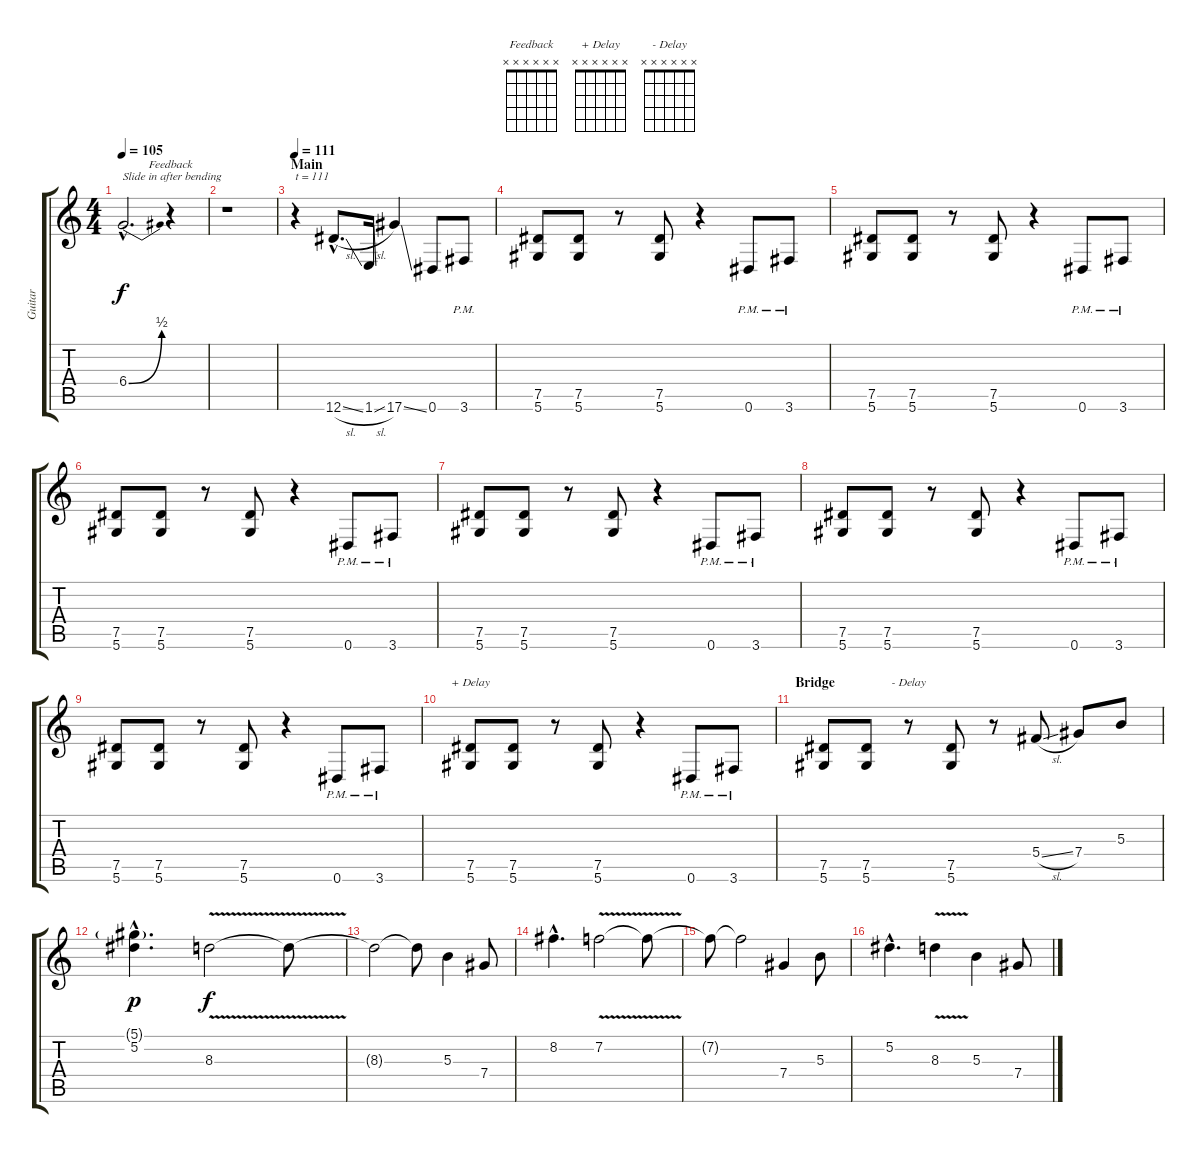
\track ("Guitar" "Guitar") {instrument distortionguitar}
\staff {score tabs}
\tuning (Eb4 Bb3 Gb3 Db3 Ab2 Eb2) {hide}
\chord ("Feedback" x x x x x x)
\chord ("+ Delay" x x x x x x)
\chord ("- Delay" x x x x x x)
\ts (4 4)
\tempo 105
\clef g2
\ks c
6.4{be (bend 0 0 60 2) hac}.2{d txt "Slide in after bending" dy f} r.4{ch "Feedback"} |
r.1 |
\section ("" "Main")
\tempo 111
r.4{txt "t = 111"} 12.6{sl hac}.8{d} 1.6{sl}.16 17.6{ss}.4 0.6.8 3.6{pm}.8 |
(7.5 5.6).8 (7.5 5.6).8 r.8 (7.5 5.6).8 r.4 0.6{pm}.8 3.6{pm}.8 |
(7.5 5.6).8 (7.5 5.6).8 r.8 (7.5 5.6).8 r.4 0.6{pm}.8 3.6{pm}.8 |
(7.5 5.6).8 (7.5 5.6).8 r.8 (7.5 5.6).8 r.4 0.6{pm}.8 3.6{pm}.8 |
(7.5 5.6).8 (7.5 5.6).8 r.8 (7.5 5.6).8 r.4 0.6{pm}.8 3.6{pm}.8 |
(7.5 5.6).8 (7.5 5.6).8 r.8 (7.5 5.6).8 r.4 0.6{pm}.8 3.6{pm}.8 |
(7.5 5.6).8 (7.5 5.6).8 r.8 (7.5 5.6).8 r.4 0.6{pm}.8 3.6{pm}.8 |
(7.5 5.6).8{ch "+ Delay"} (7.5 5.6).8 r.8 (7.5 5.6).8 r.4 0.6{pm}.8 3.6{pm}.8 |
\section ("" "Bridge")
(7.5 5.6).8 (7.5 5.6).8 r.8{ch "- Delay"} (7.5 5.6).8 r.8 5.4{sl}.8 7.4.8 5.3.8 |
(5.1{g hac} 5.2{hac}).4{d dy p} 8.3{v}.2{dy f} 8.3{t}.8 |
8.3{t}.2 8.3{t}.8 5.3.4 7.4.8 |
8.2{hac}.4{d} 7.2{v}.2 7.2{t}.8 |
7.2{t}.8 7.2{t}.2 7.4.4 5.3.8 |
5.2{hac}.4{d} 8.3{v}.4 5.3.4 7.4.8
